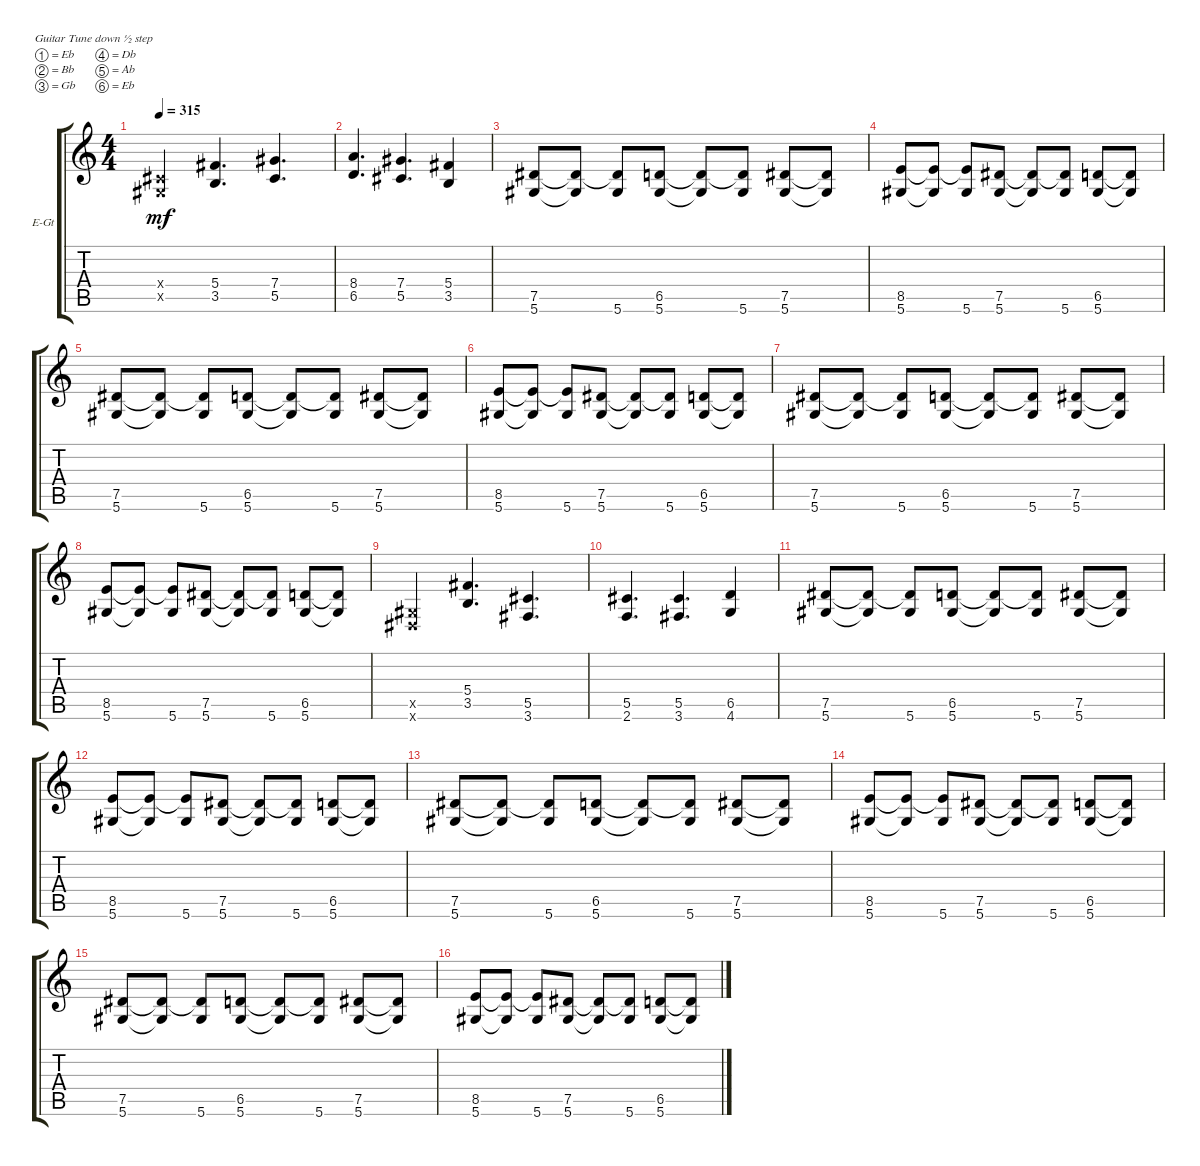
\bracketExtendMode groupsimilarinstruments
\firstSystemTrackNameOrientation horizontal
\otherSystemsTrackNameOrientation horizontal
\track ("right" "E-Gt") {instrument distortionguitar}
\staff {score tabs}
\tuning (Eb4 Bb3 Gb3 Db3 Ab2 Eb2)
\ts (4 4)
\tempo 315
\clef g2
\ks c
(0.5{x} 0.4{x}).4{dy mf} (3.5 5.4).4{d} (5.5 7.4).4{d} |
(6.5 8.4).4{d} (5.5 7.4).4{d} (3.5 5.4).4 |
(7.5 5.6).8 (7.5{t} 5.6{t}).8 (5.6 7.5{t}).8 (6.5 5.6).8 (6.5{t} 5.6{t}).8 (5.6 6.5{t}).8 (7.5 5.6).8 (7.5{t} 5.6{t}).8 |
(8.5 5.6).8 (5.6{t} 8.5{t}).8 (5.6 8.5{t}).8 (5.6 7.5).8 (5.6{t} 7.5{t}).8 (5.6 7.5{t}).8 (5.6 6.5).8 (5.6{t} 6.5{t}).8 |
(7.5 5.6).8 (7.5{t} 5.6{t}).8 (5.6 7.5{t}).8 (6.5 5.6).8 (6.5{t} 5.6{t}).8 (5.6 6.5{t}).8 (7.5 5.6).8 (7.5{t} 5.6{t}).8 |
(8.5 5.6).8 (5.6{t} 8.5{t}).8 (5.6 8.5{t}).8 (5.6 7.5).8 (5.6{t} 7.5{t}).8 (5.6 7.5{t}).8 (5.6 6.5).8 (5.6{t} 6.5{t}).8 |
(7.5 5.6).8 (7.5{t} 5.6{t}).8 (5.6 7.5{t}).8 (6.5 5.6).8 (6.5{t} 5.6{t}).8 (5.6 6.5{t}).8 (7.5 5.6).8 (7.5{t} 5.6{t}).8 |
(8.5 5.6).8 (5.6{t} 8.5{t}).8 (5.6 8.5{t}).8 (5.6 7.5).8 (5.6{t} 7.5{t}).8 (5.6 7.5{t}).8 (5.6 6.5).8 (5.6{t} 6.5{t}).8 |
(0.6{x} 0.5{x}).4 (3.5 5.4).4{d} (3.6 5.5).4{d} |
(2.6 5.5).4{d} (3.6 5.5).4{d} (4.6 6.5).4 |
(7.5 5.6).8 (7.5{t} 5.6{t}).8 (5.6 7.5{t}).8 (6.5 5.6).8 (6.5{t} 5.6{t}).8 (5.6 6.5{t}).8 (7.5 5.6).8 (7.5{t} 5.6{t}).8 |
(8.5 5.6).8 (5.6{t} 8.5{t}).8 (5.6 8.5{t}).8 (5.6 7.5).8 (5.6{t} 7.5{t}).8 (5.6 7.5{t}).8 (5.6 6.5).8 (5.6{t} 6.5{t}).8 |
(7.5 5.6).8 (7.5{t} 5.6{t}).8 (5.6 7.5{t}).8 (6.5 5.6).8 (6.5{t} 5.6{t}).8 (5.6 6.5{t}).8 (7.5 5.6).8 (7.5{t} 5.6{t}).8 |
(8.5 5.6).8 (5.6{t} 8.5{t}).8 (5.6 8.5{t}).8 (5.6 7.5).8 (5.6{t} 7.5{t}).8 (5.6 7.5{t}).8 (5.6 6.5).8 (5.6{t} 6.5{t}).8 |
(7.5 5.6).8 (7.5{t} 5.6{t}).8 (5.6 7.5{t}).8 (6.5 5.6).8 (6.5{t} 5.6{t}).8 (5.6 6.5{t}).8 (7.5 5.6).8 (7.5{t} 5.6{t}).8 |
(8.5 5.6).8 (5.6{t} 8.5{t}).8 (5.6 8.5{t}).8 (5.6 7.5).8 (5.6{t} 7.5{t}).8 (5.6 7.5{t}).8 (5.6 6.5).8 (5.6{t} 6.5{t}).8
